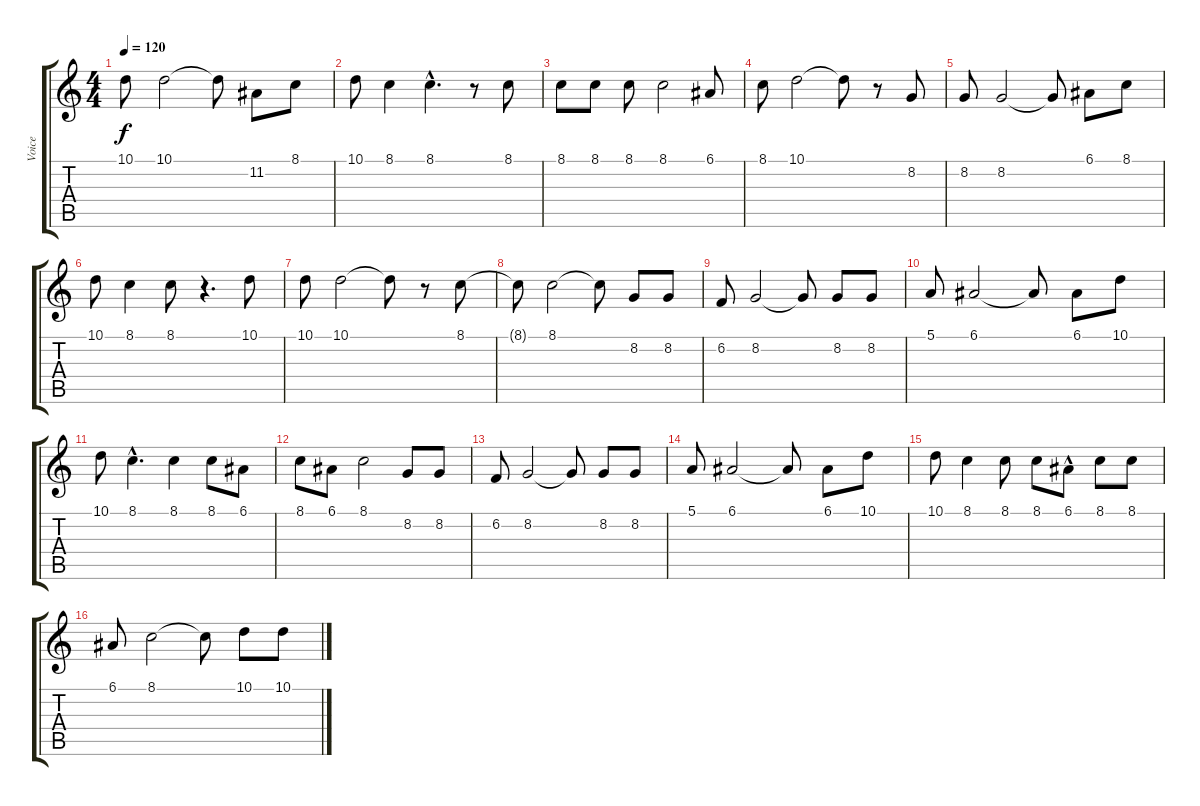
\track ("Voice" "Voice") {instrument synthvoice}
\staff {score tabs}
\tuning (E4 B3 G3 D3 A2 E2) {hide}
\ts (4 4)
\tempo 120
\clef g2
\ks c
10.1.8{dy f} 10.1.2 10.1{t}.8 11.2.8 8.1.8 |
10.1.8 8.1.4 8.1{hac}.4{d} r.8 8.1.8 |
8.1.8 8.1.8 8.1.8 8.1.2 6.1.8 |
8.1.8 10.1.2 10.1{t}.8 r.8 8.2.8 |
8.2.8 8.2.2 8.2{t}.8 6.1.8 8.1.8 |
10.1.8 8.1.4 8.1.8 r.4{d} 10.1.8 |
10.1.8 10.1.2 10.1{t}.8 r.8 8.1.8 |
8.1{t}.8 8.1.2 8.1{t}.8 8.2.8 8.2.8 |
6.2.8 8.2.2 8.2{t}.8 8.2.8 8.2.8 |
5.1.8 6.1.2 6.1{t}.8 6.1.8 10.1.8 |
10.1.8 8.1{hac}.4{d} 8.1.4 8.1.8 6.1.8 |
8.1.8 6.1.8 8.1.2 8.2.8 8.2.8 |
6.2.8 8.2.2 8.2{t}.8 8.2.8 8.2.8 |
5.1.8 6.1.2 6.1{t}.8 6.1.8 10.1.8 |
10.1.8 8.1.4 8.1.8 8.1.8 6.1{hac}.8 8.1.8 8.1.8 |
6.1.8 8.1.2 8.1{t}.8 10.1.8 10.1.8
